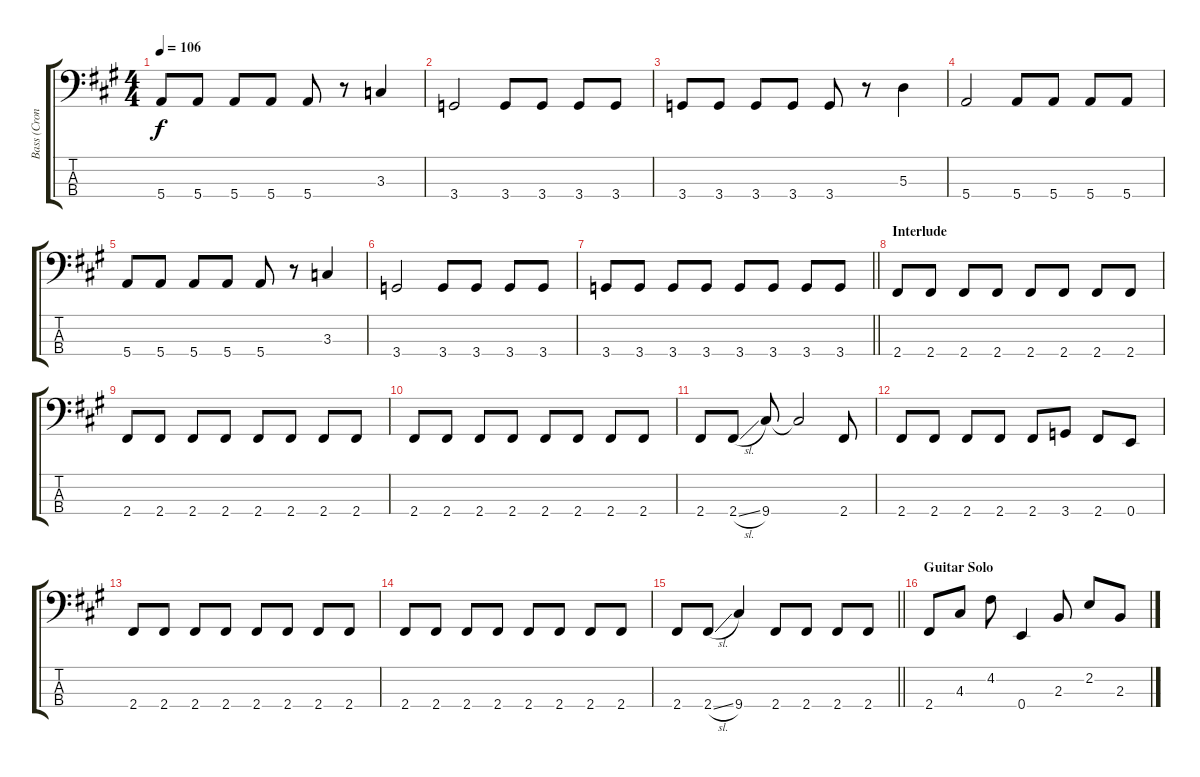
\track ("Bass (Cronos)" "Bass (Cron") {instrument electricbasspick}
\staff {score tabs}
\tuning (G2 D2 A1 E1) {hide}
\ts (4 4)
\tempo 106
\clef f4
\ks f#minor
5.4.8{dy f} 5.4.8 5.4.8 5.4.8 5.4.8 r.8 3.3.4 |
3.4.2 3.4.8 3.4.8 3.4.8 3.4.8 |
3.4.8 3.4.8 3.4.8 3.4.8 3.4.8 r.8 5.3.4 |
5.4.2 5.4.8 5.4.8 5.4.8 5.4.8 |
5.4.8 5.4.8 5.4.8 5.4.8 5.4.8 r.8 3.3.4 |
3.4.2 3.4.8 3.4.8 3.4.8 3.4.8 |
\barLineRight lightlight
3.4.8 3.4.8 3.4.8 3.4.8 3.4.8 3.4.8 3.4.8 3.4.8 |
\section ("" "Interlude")
2.4.8 2.4.8 2.4.8 2.4.8 2.4.8 2.4.8 2.4.8 2.4.8 |
2.4.8 2.4.8 2.4.8 2.4.8 2.4.8 2.4.8 2.4.8 2.4.8 |
2.4.8 2.4.8 2.4.8 2.4.8 2.4.8 2.4.8 2.4.8 2.4.8 |
2.4.8 2.4{sl}.8 9.4.8 9.4{t}.2 2.4.8 |
2.4.8 2.4.8 2.4.8 2.4.8 2.4.8 3.4.8 2.4.8 0.4.8 |
2.4.8 2.4.8 2.4.8 2.4.8 2.4.8 2.4.8 2.4.8 2.4.8 |
2.4.8 2.4.8 2.4.8 2.4.8 2.4.8 2.4.8 2.4.8 2.4.8 |
\barLineRight lightlight
2.4.8 2.4{sl}.8 9.4.4 2.4.8 2.4.8 2.4.8 2.4.8 |
\section ("" "Guitar Solo")
2.4.8{balance 13} 4.3.8 4.2.8 0.4.4 2.3.8 2.2.8 2.3.8
